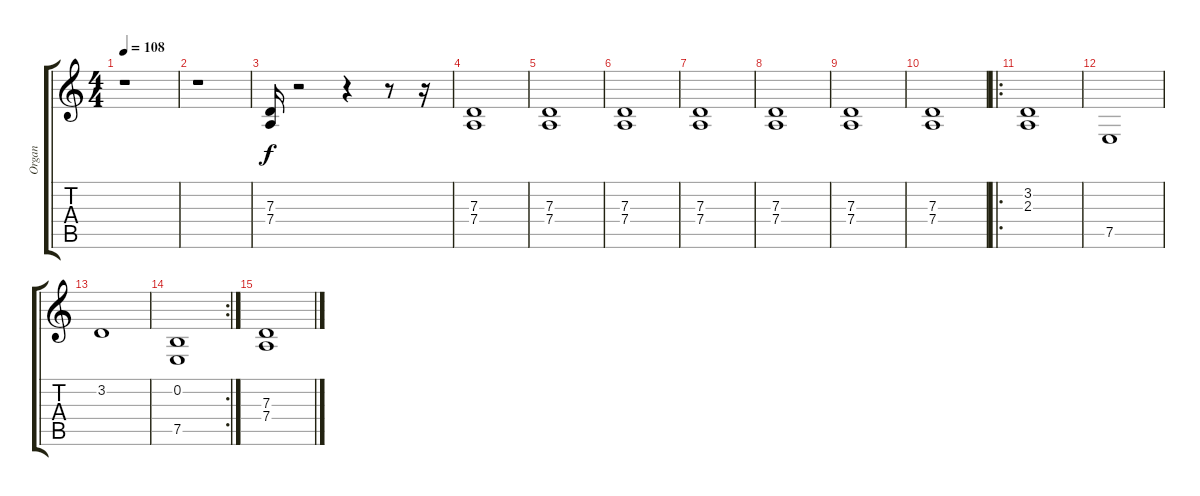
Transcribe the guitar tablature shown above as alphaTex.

\track ("Organ" "Organ") {instrument drawbarorgan}
\staff {score tabs}
\tuning (E4 B3 G3 D3 A2 E2) {hide}
\ts (4 4)
\tempo 108
\clef g2
\ks c
r.1{dy f} |
r.1 |
(7.3 7.4).16 r.2 r.4 r.8 r.16 |
(7.3 7.4).1 |
(7.3 7.4).1 |
(7.3 7.4).1 |
(7.3 7.4).1 |
(7.3 7.4).1 |
(7.3 7.4).1 |
(7.3 7.4).1 |
\ro
(3.2 2.3).1 |
7.5.1 |
3.2.1 |
\rc 2
(0.2 7.5).1 |
(7.3 7.4).1
